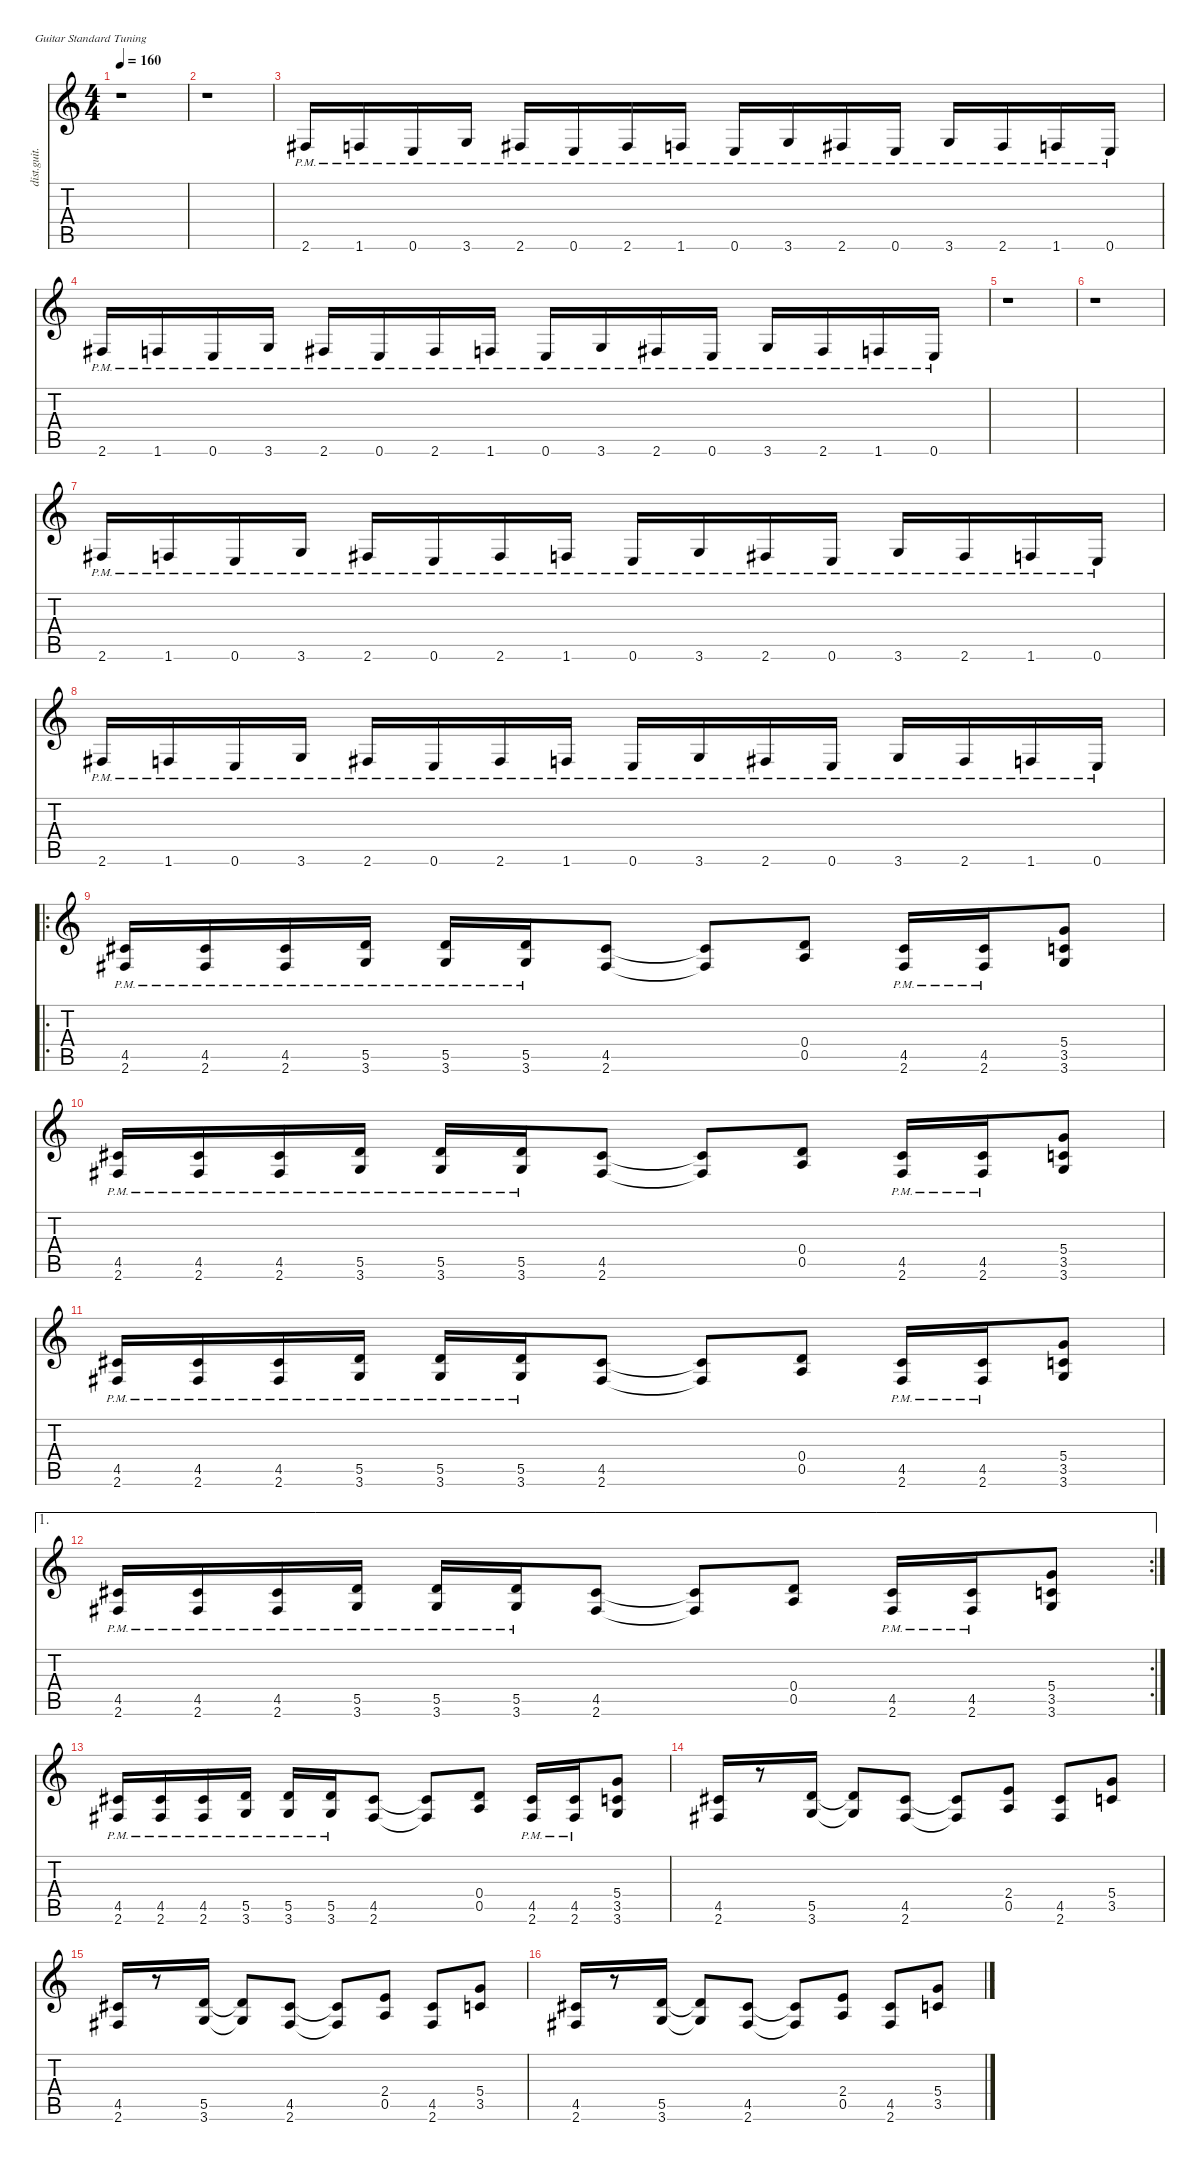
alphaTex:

\defaultSystemsLayout 4
\hideDynamics
\bracketExtendMode nobrackets
\track ("Friedman" "dist.guit.") {instrument distortionguitar}
\staff {score tabs}
\tuning (E4 B3 G3 D3 A2 E2)
\ts (4 4)
\tempo 160
\clef g2
\ks c
r.1{dy f} |
r.1 |
2.6{pm acc #}.16 1.6{pm}.16 0.6{pm}.16 3.6{pm}.16 2.6{pm acc #}.16 0.6{pm}.16 2.6{pm acc #}.16 1.6{pm}.16 0.6{pm}.16 3.6{pm}.16 2.6{pm acc #}.16 0.6{pm}.16 3.6{pm}.16 2.6{pm acc #}.16 1.6{pm}.16 0.6{pm}.16 |
2.6{pm acc #}.16 1.6{pm}.16 0.6{pm}.16 3.6{pm}.16 2.6{pm acc #}.16 0.6{pm}.16 2.6{pm acc #}.16 1.6{pm}.16 0.6{pm}.16 3.6{pm}.16 2.6{pm acc #}.16 0.6{pm}.16 3.6{pm}.16 2.6{pm acc #}.16 1.6{pm}.16 0.6{pm}.16 |
r.1 |
r.1 |
2.6{pm acc #}.16 1.6{pm}.16 0.6{pm}.16 3.6{pm}.16 2.6{pm acc #}.16 0.6{pm}.16 2.6{pm acc #}.16 1.6{pm}.16 0.6{pm}.16 3.6{pm}.16 2.6{pm acc #}.16 0.6{pm}.16 3.6{pm}.16 2.6{pm acc #}.16 1.6{pm}.16 0.6{pm}.16 |
2.6{pm acc #}.16 1.6{pm}.16 0.6{pm}.16 3.6{pm}.16 2.6{pm acc #}.16 0.6{pm}.16 2.6{pm acc #}.16 1.6{pm}.16 0.6{pm}.16 3.6{pm}.16 2.6{pm acc #}.16 0.6{pm}.16 3.6{pm}.16 2.6{pm acc #}.16 1.6{pm}.16 0.6{pm}.16 |
\ro
(4.5{pm acc #} 2.6{acc #}).16 (4.5{pm acc #} 2.6{acc #}).16 (4.5{pm acc #} 2.6{acc #}).16 (5.5{pm} 3.6).16 (5.5{pm} 3.6).16 (5.5{pm} 3.6).16 (4.5{acc #} 2.6{acc #}).8 (4.5{t acc #} 2.6{t acc #}).8 (0.4 0.5).8 (4.5{pm acc #} 2.6{acc #}).16 (4.5{pm acc #} 2.6{acc #}).16 (5.4 3.5 3.6).8 |
(4.5{pm acc #} 2.6{acc #}).16 (4.5{pm acc #} 2.6{acc #}).16 (4.5{pm acc #} 2.6{acc #}).16 (5.5{pm} 3.6).16 (5.5{pm} 3.6).16 (5.5{pm} 3.6).16 (4.5{acc #} 2.6{acc #}).8 (4.5{t acc #} 2.6{t acc #}).8 (0.4 0.5).8 (4.5{pm acc #} 2.6{acc #}).16 (4.5{pm acc #} 2.6{acc #}).16 (5.4 3.5 3.6).8 |
(4.5{pm acc #} 2.6{acc #}).16 (4.5{pm acc #} 2.6{acc #}).16 (4.5{pm acc #} 2.6{acc #}).16 (5.5{pm} 3.6).16 (5.5{pm} 3.6).16 (5.5{pm} 3.6).16 (4.5{acc #} 2.6{acc #}).8 (4.5{t acc #} 2.6{t acc #}).8 (0.4 0.5).8 (4.5{pm acc #} 2.6{acc #}).16 (4.5{pm acc #} 2.6{acc #}).16 (5.4 3.5 3.6).8 |
\ae 1
\rc 2
(4.5{pm acc #} 2.6{acc #}).16 (4.5{pm acc #} 2.6{acc #}).16 (4.5{pm acc #} 2.6{acc #}).16 (5.5{pm} 3.6).16 (5.5{pm} 3.6).16 (5.5{pm} 3.6).16 (4.5{acc #} 2.6{acc #}).8 (4.5{t acc #} 2.6{t acc #}).8 (0.4 0.5).8 (4.5{pm acc #} 2.6{acc #}).16 (4.5{pm acc #} 2.6{acc #}).16 (5.4 3.5 3.6).8 |
(4.5{pm acc #} 2.6{acc #}).16 (4.5{pm acc #} 2.6{acc #}).16 (4.5{pm acc #} 2.6{acc #}).16 (5.5{pm} 3.6).16 (5.5{pm} 3.6).16 (5.5{pm} 3.6).16 (4.5{acc #} 2.6{acc #}).8 (4.5{t acc #} 2.6{t acc #}).8 (0.4 0.5).8 (4.5{pm acc #} 2.6{acc #}).16 (4.5{pm acc #} 2.6{acc #}).16 (5.4 3.5 3.6).8 |
(4.5{acc #} 2.6{acc #}).16 r.8 (5.5 3.6).16 (5.5{t} 3.6{t}).8 (4.5{acc #} 2.6{acc #}).8 (4.5{t acc #} 2.6{t acc #}).8 (2.4 0.5).8 (4.5{acc #} 2.6{acc #}).8 (5.4 3.5).8 |
(4.5{acc #} 2.6{acc #}).16 r.8 (5.5 3.6).16 (5.5{t} 3.6{t}).8 (4.5{acc #} 2.6{acc #}).8 (4.5{t acc #} 2.6{t acc #}).8 (2.4 0.5).8 (4.5{acc #} 2.6{acc #}).8 (5.4 3.5).8 |
(4.5{acc #} 2.6{acc #}).16 r.8 (5.5 3.6).16 (5.5{t} 3.6{t}).8 (4.5{acc #} 2.6{acc #}).8 (4.5{t acc #} 2.6{t acc #}).8 (2.4 0.5).8 (4.5{acc #} 2.6{acc #}).8 (5.4 3.5).8
